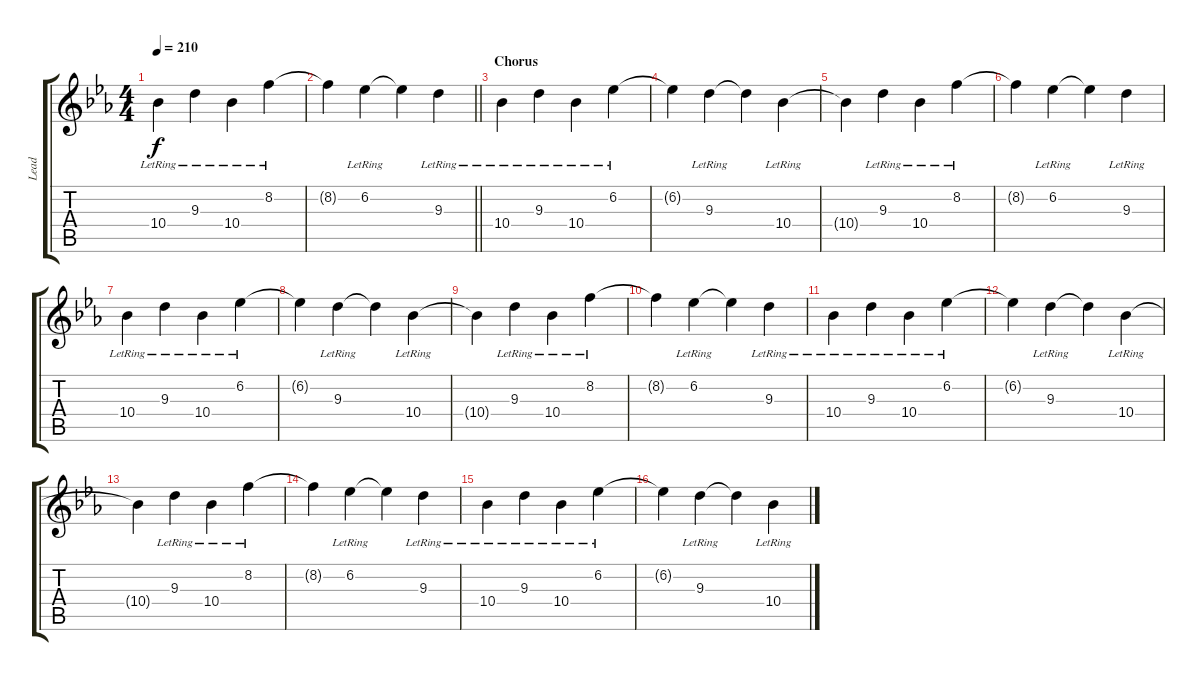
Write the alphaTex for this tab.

\track ("Lead" "Lead") {instrument overdrivenguitar}
\staff {score tabs}
\tuning (D4 A3 F3 C3 G2 C2) {hide}
\ts (4 4)
\tempo 210
\clef g2
\ks cminor
10.4{lr}.4{dy f} 9.3{lr}.4 10.4{lr}.4 8.2{lr}.4 |
\barLineRight lightlight
8.2{t}.4 6.2{lr}.4 6.2{t}.4 9.3{lr}.4 |
\section ("" "Chorus")
10.4{lr}.4{volume 10 balance 8} 9.3{lr}.4 10.4{lr}.4 6.2{lr}.4 |
6.2{t}.4 9.3{lr}.4 9.3{t}.4 10.4{lr}.4 |
10.4{t}.4 9.3{lr}.4 10.4{lr}.4 8.2{lr}.4 |
8.2{t}.4 6.2{lr}.4 6.2{t}.4 9.3{lr}.4 |
10.4{lr}.4 9.3{lr}.4 10.4{lr}.4 6.2{lr}.4 |
6.2{t}.4 9.3{lr}.4 9.3{t}.4 10.4{lr}.4 |
10.4{t}.4 9.3{lr}.4 10.4{lr}.4 8.2{lr}.4 |
8.2{t}.4 6.2{lr}.4 6.2{t}.4 9.3{lr}.4 |
10.4{lr}.4 9.3{lr}.4 10.4{lr}.4 6.2{lr}.4 |
6.2{t}.4 9.3{lr}.4 9.3{t}.4 10.4{lr}.4 |
10.4{t}.4 9.3{lr}.4 10.4{lr}.4 8.2{lr}.4 |
8.2{t}.4 6.2{lr}.4 6.2{t}.4 9.3{lr}.4 |
10.4{lr}.4 9.3{lr}.4 10.4{lr}.4 6.2{lr}.4 |
6.2{t}.4 9.3{lr}.4 9.3{t}.4 10.4{lr}.4
